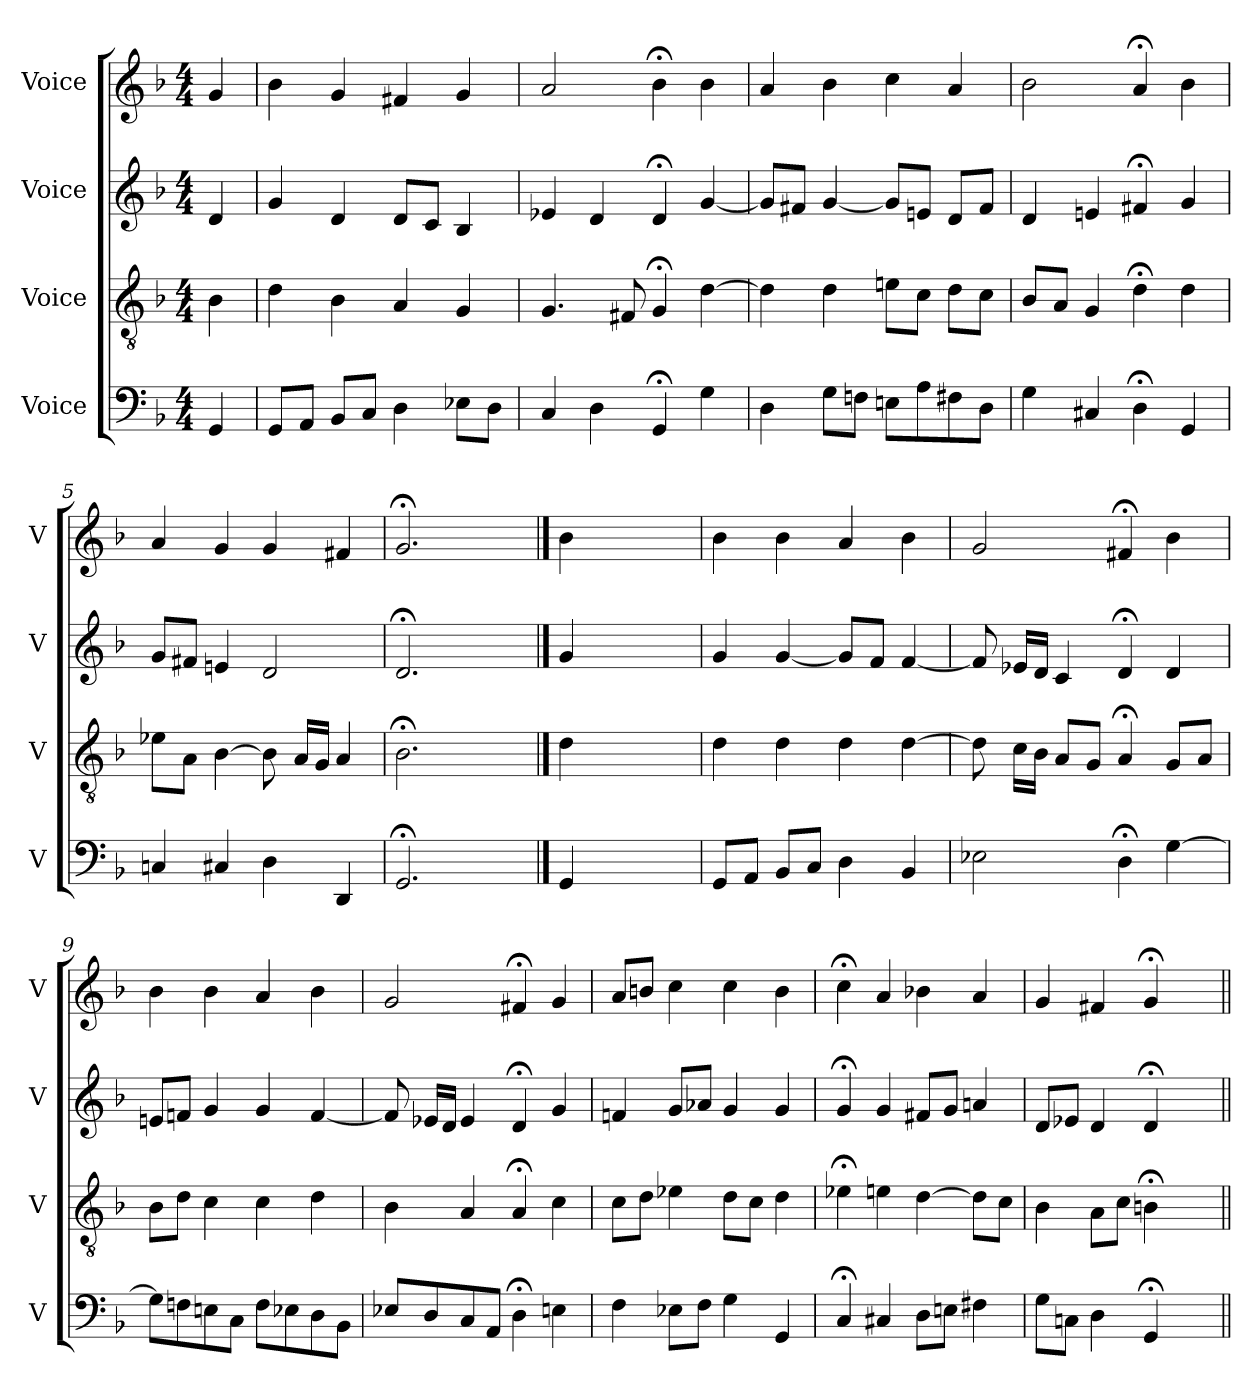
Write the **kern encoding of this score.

**kern	**kern	**kern	**kern
*part4	*part3	*part2	*part1
*staff4	*staff3	*staff2	*staff1
*I"Voice	*I"Voice	*I"Voice	*I"Voice
*I'V	*I'V	*I'V	*I'V
*clefF4	*clefGv2	*clefG2	*clefG2
*k[b-]	*k[b-]	*k[b-]	*k[b-]
*M4/4	*M4/4	*M4/4	*M4/4
*MM100	*MM100	*MM100	*MM100
=	=	=	=
4GG/	4B-\	4d/	4g/
=1	=1	=1	=1
8GG/L	4d\	4g/	4b-\
8AA/J	.	.	.
8BB-/L	4B-\	4d/	4g/
8C/J	.	.	.
4D\	4A/	8d/L	4f#X/
.	.	8c/J	.
8E-X\L	4G/	4B-/	4g/
8D\J	.	.	.
=2	=2	=2	=2
4C/	4.G/	4e-X/	2a/
4D\	.	4d/	.
.	8F#X/	.	.
4GG;/	4G;/	4d;/	4b-;\
4G\	[4d\	[4g/	4b-\
=3	=3	=3	=3
4D\	4d\]	8g/L]	4a/
.	.	8f#X/J	.
8G\L	4d\	[4g/	4b-\
8Fn\J	.	.	.
8En\L	8en\L	8g/L]	4cc\
8A\	8c\J	8en/J	.
8F#X\	8d\L	8d/L	4a/
8D\J	8c\J	8f#/J	.
=4	=4	=4	=4
4G\	8B-/L	4d/	2b-\
.	8A/J	.	.
4C#X/	4G/	4en/	.
4D;\	4d;\	4f#X;/	4a;/
4GG/	4d\	4g/	4b-\
!!LO:LB:g=z
=5	=5	=5	=5
4Cn/	8e-X\L	8g/L	4a/
.	8A\J	8f#X/J	.
4C#X/	[4B-\	4en/	4g/
4D\	8B-\]	2d/	4g/
.	16A/LL	.	.
.	16G/JJ	.	.
4DD/	4A/	.	4f#X/
=6	=6	=6	=6
2.GG;/	2.B-;\	2.d;/	2.g;/
4ryy	4ryy	4ryy	4ryy
==	==	==	==
4GG/	4d\	4g/	4b-\
2.ryy	2.ryy	2.ryy	2.ryy
=7	=7	=7	=7
8GG/L	4d\	4g/	4b-\
8AA/J	.	.	.
8BB-/L	4d\	[4g/	4b-\
8C/J	.	.	.
4D\	4d\	8g/L]	4a/
.	.	8f/J	.
4BB-/	[4d\	[4f/	4b-\
=8	=8	=8	=8
2E-X\	8d\]	8f/]	2g/
.	16c\LL	16e-X/LL	.
.	16B-\JJ	16d/JJ	.
.	8A/L	4c/	.
.	8G/J	.	.
4D;\	4A;/	4d;/	4f#X;/
[4G\	8G/L	4d/	4b-\
.	8A/J	.	.
!!LO:LB:g=z
=9	=9	=9	=9
8G\L]	8B-\L	8en/L	4b-\
8Fn\	8d\J	8fn/J	.
8En\	4c\	4g/	4b-\
8C\J	.	.	.
8F\L	4c\	4g/	4a/
8E-X\	.	.	.
8D\	4d\	[4f/	4b-\
8BB-\J	.	.	.
=10	=10	=10	=10
8E-X/L	4B-\	8f/]	2g/
8D/	.	16e-X/LL	.
.	.	16d/JJ	.
8C/	4A/	4e-/	.
8AA/J	.	.	.
4D;\	4A;/	4d;/	4f#X;/
4En\	4c\	4g/	4g/
=11	=11	=11	=11
4F\	8c\L	4fn/	8a/L
.	8d\J	.	8bn/J
8E-X\L	4e-X\	8g/L	4cc\
8F\J	.	8a-X/J	.
4G\	8d\L	4g/	4cc\
.	8c\J	.	.
4GG/	4d\	4g/	4b\
=12	=12	=12	=12
4C;/	4e-X;\	4g;/	4cc;\
4C#X/	4en\	4g/	4a/
8D\L	[4d\	8f#X/L	4b-X\
8En\J	.	8g/J	.
4F#X\	8d\L]	4an/	4a/
.	8c\J	.	.
!!LO:PB:g=z
=13	=13	=13	=13
8G\L	4B-\	8d/L	4g/
8Cn\J	.	8e-X/J	.
4D\	8A\L	4d/	4f#X/
.	8c\J	.	.
4GG;/	4Bn;\	4d;/	4g;/
4ryy	4ryy	4ryy	4ryy
=||	=||	=||	=||
*-	*-	*-	*-
